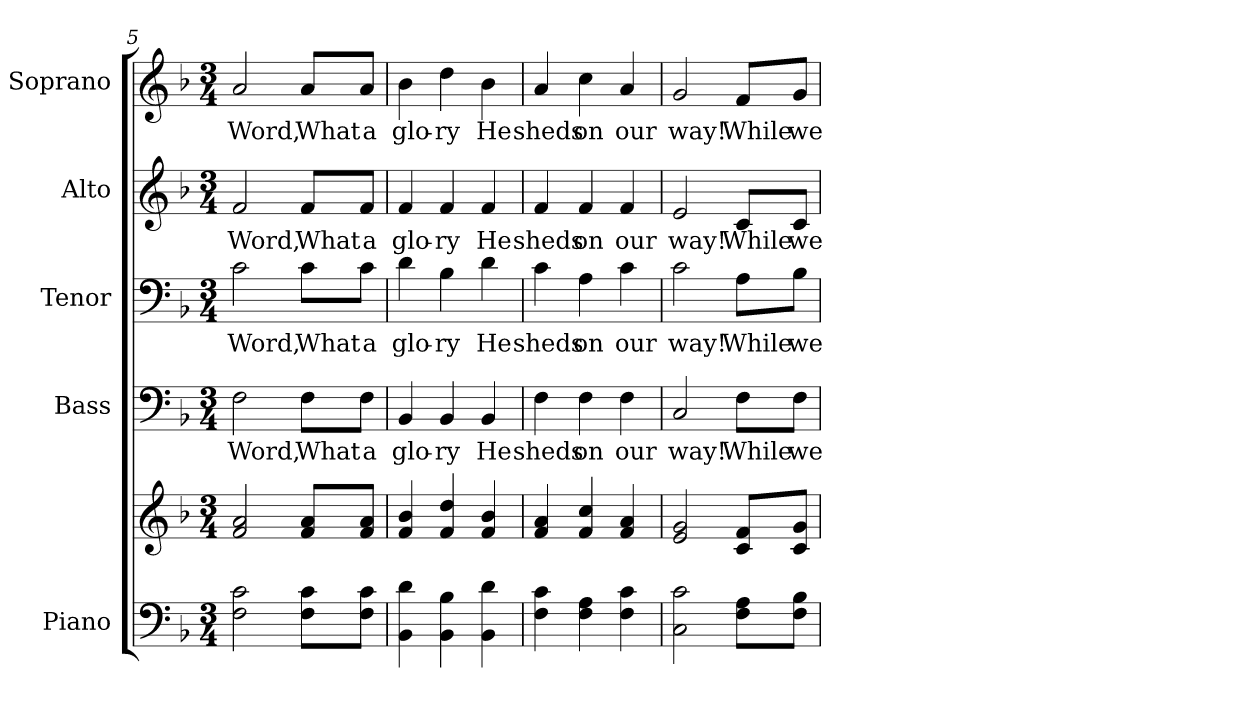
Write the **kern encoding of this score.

**kern	**kern	**kern	**text	**kern	**text	**kern	**text	**kern	**text
*part5	*part5	*part4	*part4	*part3	*part3	*part2	*part2	*part1	*part1
*staff6	*staff5	*staff4	*staff4	*staff3	*staff3	*staff2	*staff2	*staff1	*staff1
*I"Piano	*	*I"Bass	*	*I"Tenor	*	*I"Alto	*	*I"Soprano	*
*I'Pno.	*	*I'B.	*	*I'T.	*	*I'A.	*	*I'S.	*
!!LO:PB:g=z
*clefF4	*clefG2	*clefF4	*	*clefF4	*	*clefG2	*	*clefG2	*
*k[b-]	*k[b-]	*k[b-]	*	*k[b-]	*	*k[b-]	*	*k[b-]	*
*F:	*F:	*F:	*	*F:	*	*F:	*	*F:	*
*M3/4	*M3/4	*M3/4	*	*M3/4	*	*M3/4	*	*M3/4	*
=5	=5	=5	=5	=5	=5	=5	=5	=5	=5
!	!	!	!LO:LY:b:color=#000000	!	!	!	!	!	!
!	!	!	!	!	!LO:LY:b:color=#000000	!	!	!	!
!	!	!	!	!	!	!	!LO:LY:b:color=#000000	!	!
!	!	!	!	!	!	!	!	!	!LO:LY:b:color=#000000
2Fi\ 2ci	2fi/ 2ai	2Fi\	Word,	2ci\	Word,	2fi/	Word,	2ai/	Word,
!	!	!	!LO:LY:b:color=#000000	!	!	!	!	!	!
!	!	!	!	!	!LO:LY:b:color=#000000	!	!	!	!
!	!	!	!	!	!	!	!LO:LY:b:color=#000000	!	!
!	!	!	!	!	!	!	!	!	!LO:LY:b:color=#000000
8Fi\ 8ci\L	8fi/ 8ai/L	8Fi\L	What	8ci\L	What	8fi/L	What	8ai/L	What
!	!	!	!LO:LY:b:color=#000000	!	!	!	!	!	!
!	!	!	!	!	!LO:LY:b:color=#000000	!	!	!	!
!	!	!	!	!	!	!	!LO:LY:b:color=#000000	!	!
!	!	!	!	!	!	!	!	!	!LO:LY:b:color=#000000
8Fi\ 8ci\J	8fi/ 8ai/J	8Fi\J	a	8ci\J	a	8fi/J	a	8ai/J	a
=6	=6	=6	=6	=6	=6	=6	=6	=6	=6
!	!	!	!LO:LY:b:color=#000000	!	!	!	!	!	!
!	!	!	!	!	!LO:LY:b:color=#000000	!	!	!	!
!	!	!	!	!	!	!	!LO:LY:b:color=#000000	!	!
!	!	!	!	!	!	!	!	!	!LO:LY:b:color=#000000
4BB-i\ 4di	4fi/ 4b-i	4BB-i/	glo-	4di\	glo-	4fi/	glo-	4b-i\	glo-
!	!	!	!LO:LY:b:color=#000000	!	!	!	!	!	!
!	!	!	!	!	!LO:LY:b:color=#000000	!	!	!	!
!	!	!	!	!	!	!	!LO:LY:b:color=#000000	!	!
!	!	!	!	!	!	!	!	!	!LO:LY:b:color=#000000
4BB-i\ 4B-i	4fi/ 4ddi	4BB-i/	-ry	4B-i\	-ry	4fi/	-ry	4ddi\	-ry
!	!	!	!LO:LY:b:color=#000000	!	!	!	!	!	!
!	!	!	!	!	!LO:LY:b:color=#000000	!	!	!	!
!	!	!	!	!	!	!	!LO:LY:b:color=#000000	!	!
!	!	!	!	!	!	!	!	!	!LO:LY:b:color=#000000
4BB-i\ 4di	4fi/ 4b-i	4BB-i/	He	4di\	He	4fi/	He	4b-i\	He
=7	=7	=7	=7	=7	=7	=7	=7	=7	=7
!	!	!	!LO:LY:b:color=#000000	!	!	!	!	!	!
!	!	!	!	!	!LO:LY:b:color=#000000	!	!	!	!
!	!	!	!	!	!	!	!LO:LY:b:color=#000000	!	!
!	!	!	!	!	!	!	!	!	!LO:LY:b:color=#000000
4Fi\ 4ci	4fi/ 4ai	4Fi\	sheds	4ci\	sheds	4fi/	sheds	4ai/	sheds
!	!	!	!LO:LY:b:color=#000000	!	!	!	!	!	!
!	!	!	!	!	!LO:LY:b:color=#000000	!	!	!	!
!	!	!	!	!	!	!	!LO:LY:b:color=#000000	!	!
!	!	!	!	!	!	!	!	!	!LO:LY:b:color=#000000
4Fi\ 4Ai	4fi/ 4cci	4Fi\	on	4Ai\	on	4fi/	on	4cci\	on
!	!	!	!LO:LY:b:color=#000000	!	!	!	!	!	!
!	!	!	!	!	!LO:LY:b:color=#000000	!	!	!	!
!	!	!	!	!	!	!	!LO:LY:b:color=#000000	!	!
!	!	!	!	!	!	!	!	!	!LO:LY:b:color=#000000
4Fi\ 4ci	4fi/ 4ai	4Fi\	our	4ci\	our	4fi/	our	4ai/	our
=8	=8	=8	=8	=8	=8	=8	=8	=8	=8
!	!	!	!LO:LY:b:color=#000000	!	!	!	!	!	!
!	!	!	!	!	!LO:LY:b:color=#000000	!	!	!	!
!	!	!	!	!	!	!	!LO:LY:b:color=#000000	!	!
!	!	!	!	!	!	!	!	!	!LO:LY:b:color=#000000
2Ci\ 2ci	2ei/ 2gi	2Ci/	way!	2ci\	way!	2ei/	way!	2gi/	way!
!	!	!	!LO:LY:b:color=#000000	!	!	!	!	!	!
!	!	!	!	!	!LO:LY:b:color=#000000	!	!	!	!
!	!	!	!	!	!	!	!LO:LY:b:color=#000000	!	!
!	!	!	!	!	!	!	!	!	!LO:LY:b:color=#000000
8Fi\ 8Ai\L	8ci/ 8fi/L	8Fi\L	While	8Ai\L	While	8ci/L	While	8fi/L	While
!	!	!	!LO:LY:b:color=#000000	!	!	!	!	!	!
!	!	!	!	!	!LO:LY:b:color=#000000	!	!	!	!
!	!	!	!	!	!	!	!LO:LY:b:color=#000000	!	!
!	!	!	!	!	!	!	!	!	!LO:LY:b:color=#000000
8Fi\ 8B-i\J	8ci/ 8gi/J	8Fi\J	we	8B-i\J	we	8ci/J	we	8gi/J	we
=	=	=	=	=	=	=	=	=	=
*-	*-	*-	*-	*-	*-	*-	*-	*-	*-
